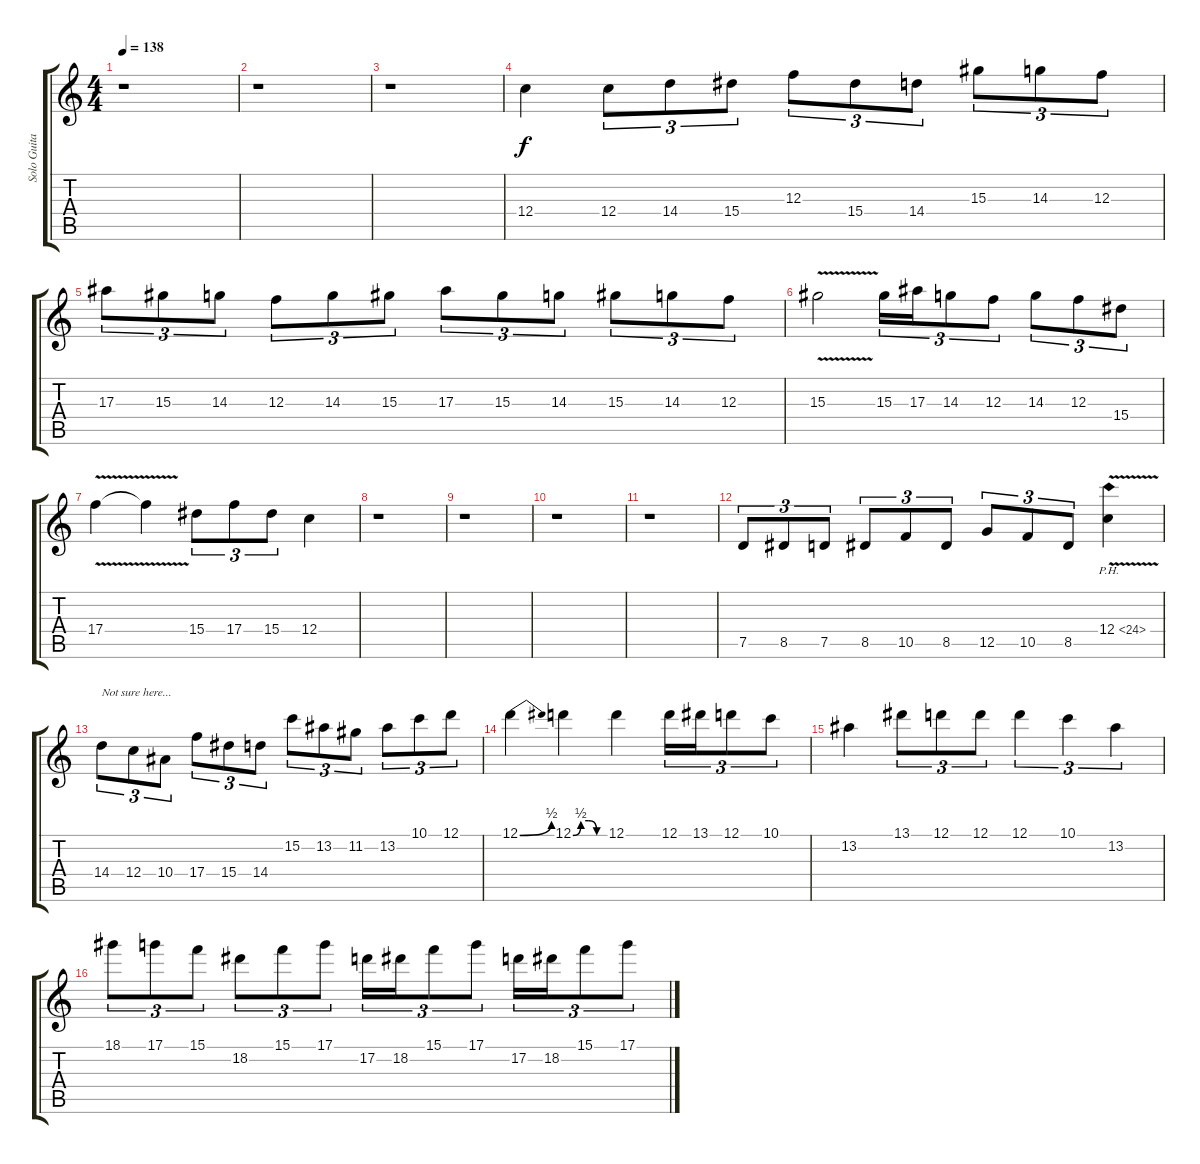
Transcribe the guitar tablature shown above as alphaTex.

\track ("Solo Guitar" "Solo Guita") {instrument distortionguitar}
\staff {score tabs}
\tuning (D4 A3 F3 C3 G2 C2) {hide}
\ts (4 4)
\tempo 138
\clef g2
\ks c
r.1{dy f} |
r.1 |
r.1 |
12.4.4 12.4.8{tu (3 2)} 14.4.8{tu (3 2)} 15.4.8{tu (3 2)} 12.3.8{tu (3 2)} 15.4.8{tu (3 2)} 14.4.8{tu (3 2)} 15.3.8{tu (3 2)} 14.3.8{tu (3 2)} 12.3.8{tu (3 2)} |
17.3.8{tu (3 2)} 15.3.8{tu (3 2)} 14.3.8{tu (3 2)} 12.3.8{tu (3 2)} 14.3.8{tu (3 2)} 15.3.8{tu (3 2)} 17.3.8{tu (3 2)} 15.3.8{tu (3 2)} 14.3.8{tu (3 2)} 15.3.8{tu (3 2)} 14.3.8{tu (3 2)} 12.3.8{tu (3 2)} |
15.3{v}.2 15.3.16{tu (3 2)} 17.3.16{tu (3 2)} 14.3.8{tu (3 2)} 12.3.8{tu (3 2)} 14.3.8{tu (3 2)} 12.3.8{tu (3 2)} 15.4.8{tu (3 2)} |
17.4{v}.4 17.4{t}.4 15.4.8{tu (3 2)} 17.4.8{tu (3 2)} 15.4.8{tu (3 2)} 12.4.4 |
r.1 |
r.1 |
r.1 |
r.1 |
7.5.8{tu (3 2)} 8.5.8{tu (3 2)} 7.5.8{tu (3 2)} 8.5.8{tu (3 2)} 10.5.8{tu (3 2)} 8.5.8{tu (3 2)} 12.5.8{tu (3 2)} 10.5.8{tu (3 2)} 8.5.8{tu (3 2)} 12.4{ph 12 v}.4{instrument guitarharmonics} |
14.4.8{tu (3 2) txt "Not sure here..." instrument distortionguitar} 12.4.8{tu (3 2)} 10.4.8{tu (3 2)} 17.4.8{tu (3 2)} 15.4.8{tu (3 2)} 14.4.8{tu (3 2)} 15.2.8{tu (3 2)} 13.2.8{tu (3 2)} 11.2.8{tu (3 2)} 13.2.8{tu (3 2)} 10.1.8{tu (3 2)} 12.1.8{tu (3 2)} |
12.1{be (bend 0 0 60 2)}.4 12.1{be (custom 0 0 15 2 30 2 45 0 60 0)}.4 12.1.4 12.1.16{tu (3 2)} 13.1.16{tu (3 2)} 12.1.8{tu (3 2)} 10.1.8{tu (3 2)} |
13.2.4 13.1.8{tu (3 2)} 12.1.8{tu (3 2)} 12.1.8{tu (3 2)} 12.1.4{tu (3 2)} 10.1.4{tu (3 2)} 13.2.4{tu (3 2)} |
18.1.8{tu (3 2)} 17.1.8{tu (3 2)} 15.1.8{tu (3 2)} 18.2.8{tu (3 2)} 15.1.8{tu (3 2)} 17.1.8{tu (3 2)} 17.2.16{tu (3 2)} 18.2.16{tu (3 2)} 15.1.8{tu (3 2)} 17.1.8{tu (3 2)} 17.2.16{tu (3 2)} 18.2.16{tu (3 2)} 15.1.8{tu (3 2)} 17.1.8{tu (3 2)}
